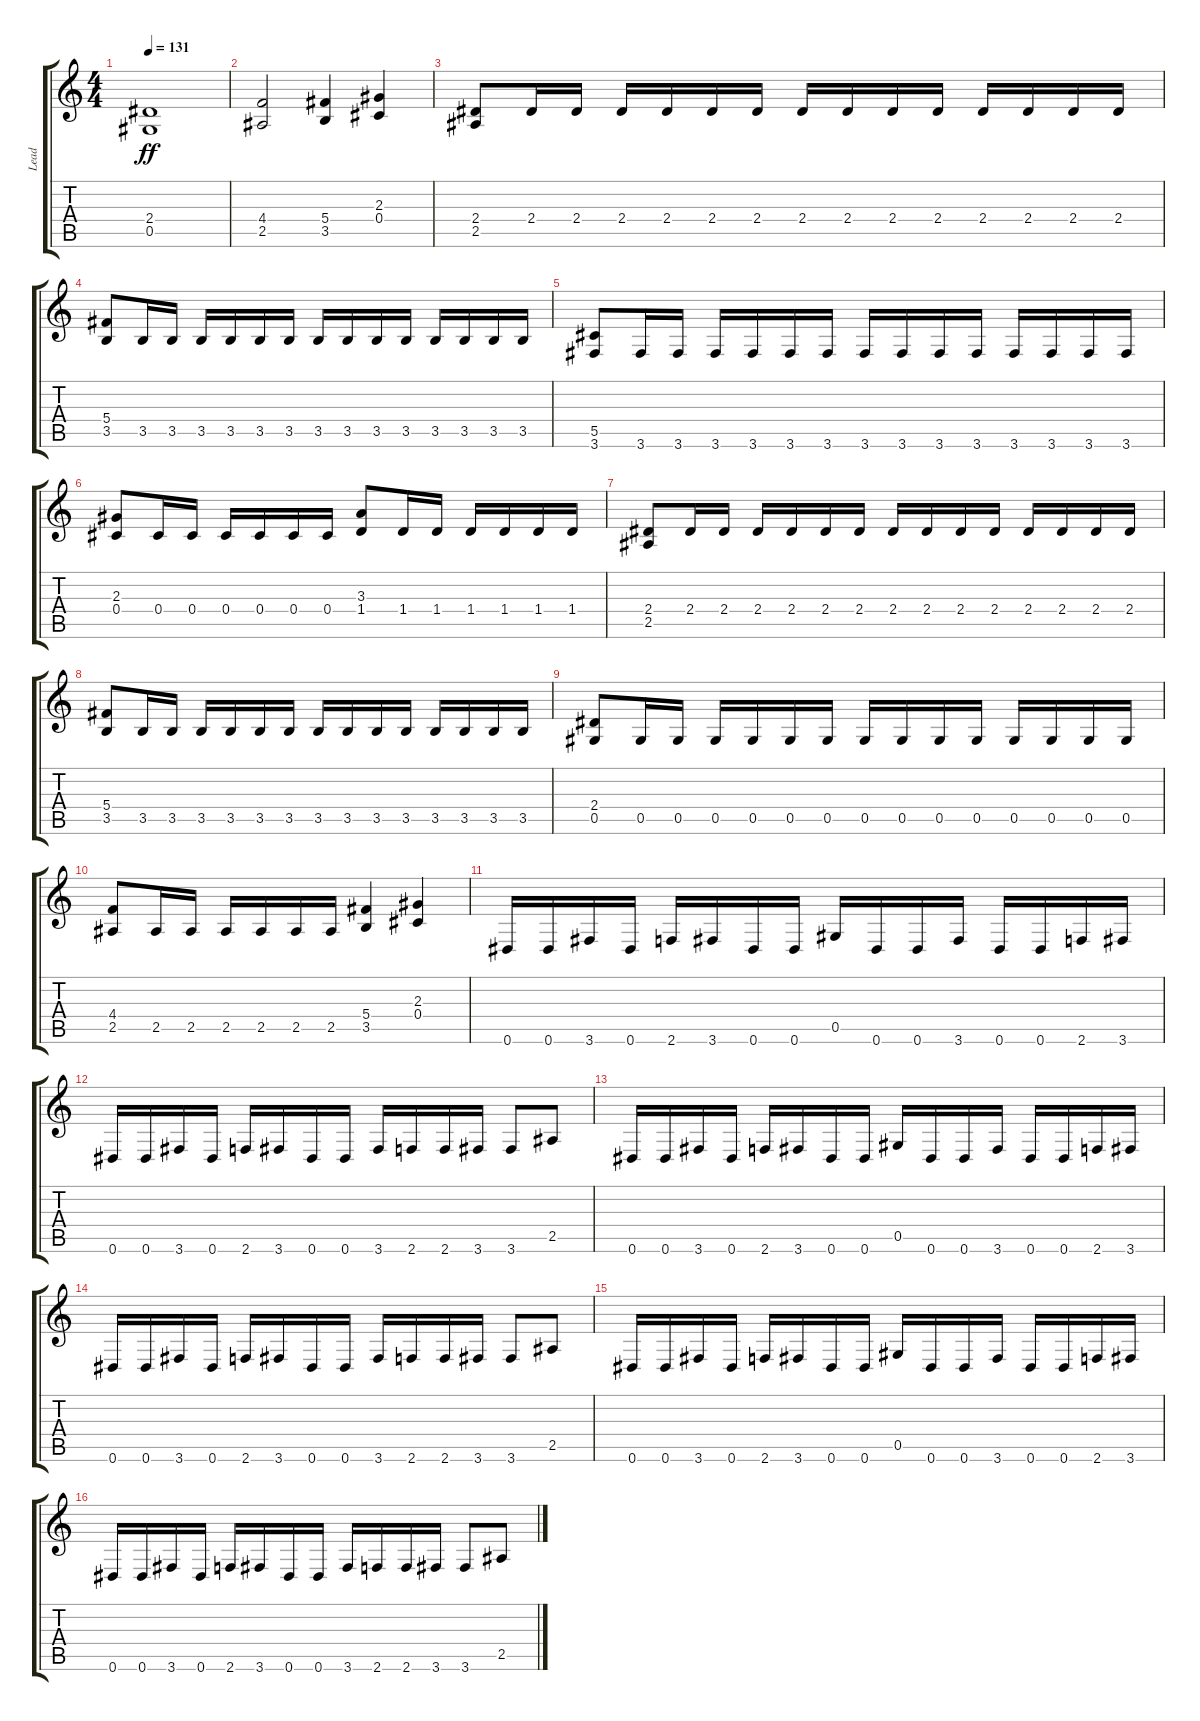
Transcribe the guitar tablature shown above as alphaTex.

\track ("Lead" "Lead") {instrument overdrivenguitar}
\staff {score tabs}
\tuning (Eb4 Bb3 Gb3 Db3 Ab2 Eb2) {hide}
\ts (4 4)
\tempo 131
\clef g2
\ks c
(2.4 0.5).1{dy ff} |
(4.4 2.5).2 (5.4 3.5).4 (2.3 0.4).4 |
(2.4 2.5).8 2.4.16 2.4.16 2.4.16 2.4.16 2.4.16 2.4.16 2.4.16 2.4.16 2.4.16 2.4.16 2.4.16 2.4.16 2.4.16 2.4.16 |
(5.4 3.5).8 3.5.16 3.5.16 3.5.16 3.5.16 3.5.16 3.5.16 3.5.16 3.5.16 3.5.16 3.5.16 3.5.16 3.5.16 3.5.16 3.5.16 |
(5.5 3.6).8 3.6.16 3.6.16 3.6.16 3.6.16 3.6.16 3.6.16 3.6.16 3.6.16 3.6.16 3.6.16 3.6.16 3.6.16 3.6.16 3.6.16 |
(2.3 0.4).8 0.4.16 0.4.16 0.4.16 0.4.16 0.4.16 0.4.16 (3.3 1.4).8 1.4.16 1.4.16 1.4.16 1.4.16 1.4.16 1.4.16 |
(2.4 2.5).8 2.4.16 2.4.16 2.4.16 2.4.16 2.4.16 2.4.16 2.4.16 2.4.16 2.4.16 2.4.16 2.4.16 2.4.16 2.4.16 2.4.16 |
(5.4 3.5).8 3.5.16 3.5.16 3.5.16 3.5.16 3.5.16 3.5.16 3.5.16 3.5.16 3.5.16 3.5.16 3.5.16 3.5.16 3.5.16 3.5.16 |
(2.4 0.5).8 0.5.16 0.5.16 0.5.16 0.5.16 0.5.16 0.5.16 0.5.16 0.5.16 0.5.16 0.5.16 0.5.16 0.5.16 0.5.16 0.5.16 |
(4.4 2.5).8 2.5.16 2.5.16 2.5.16 2.5.16 2.5.16 2.5.16 (5.4 3.5).4 (2.3 0.4).4 |
0.6.16 0.6.16 3.6.16 0.6.16 2.6.16 3.6.16 0.6.16 0.6.16 0.5.16 0.6.16 0.6.16 3.6.16 0.6.16 0.6.16 2.6.16 3.6.16 |
0.6.16 0.6.16 3.6.16 0.6.16 2.6.16 3.6.16 0.6.16 0.6.16 3.6.16 2.6.16 2.6.16 3.6.16 3.6.8 2.5.8 |
0.6.16 0.6.16 3.6.16 0.6.16 2.6.16 3.6.16 0.6.16 0.6.16 0.5.16 0.6.16 0.6.16 3.6.16 0.6.16 0.6.16 2.6.16 3.6.16 |
0.6.16 0.6.16 3.6.16 0.6.16 2.6.16 3.6.16 0.6.16 0.6.16 3.6.16 2.6.16 2.6.16 3.6.16 3.6.8 2.5.8 |
0.6.16 0.6.16 3.6.16 0.6.16 2.6.16 3.6.16 0.6.16 0.6.16 0.5.16 0.6.16 0.6.16 3.6.16 0.6.16 0.6.16 2.6.16 3.6.16 |
0.6.16 0.6.16 3.6.16 0.6.16 2.6.16 3.6.16 0.6.16 0.6.16 3.6.16 2.6.16 2.6.16 3.6.16 3.6.8 2.5.8
